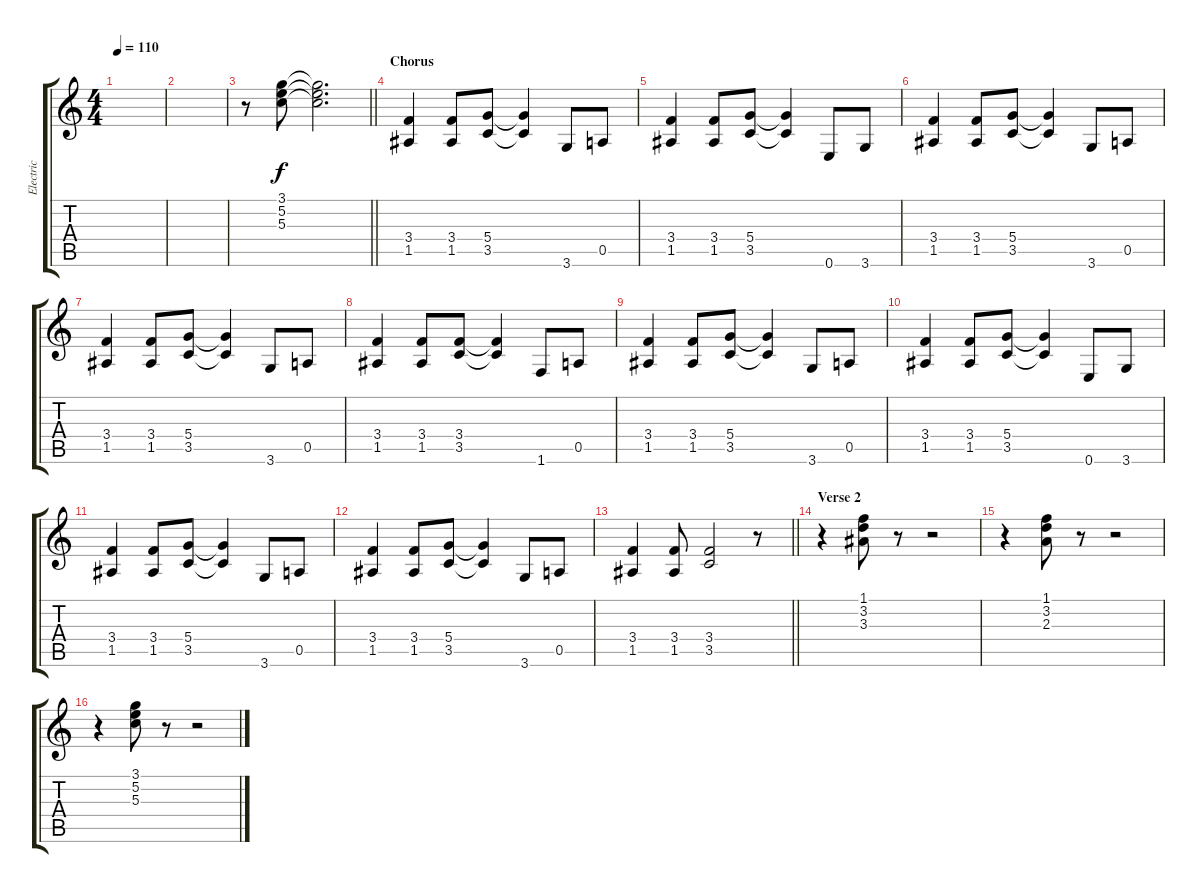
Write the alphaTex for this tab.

\track ("Electric" "Electric") {instrument overdrivenguitar}
\staff {score tabs}
\tuning (E4 B3 G3 D3 A2 E2) {hide}
\ts (4 4)
\tempo 110
\clef g2
\ks c
|
|
\barLineRight lightlight
r.8 (3.1 5.2 5.3).8 (3.1{t} 5.2{t} 5.3{t}).2{d} |
\section ("" "Chorus")
(3.4 1.5).4 (3.4 1.5).8 (5.4 3.5).8 (5.4{t} 3.5{t}).4 3.6.8 0.5.8 |
(3.4 1.5).4 (3.4 1.5).8 (5.4 3.5).8 (5.4{t} 3.5{t}).4 0.6.8 3.6.8 |
(3.4 1.5).4 (3.4 1.5).8 (5.4 3.5).8 (5.4{t} 3.5{t}).4 3.6.8 0.5.8 |
(3.4 1.5).4 (3.4 1.5).8 (5.4 3.5).8 (5.4{t} 3.5{t}).4 3.6.8 0.5.8 |
(3.4 1.5).4 (3.4 1.5).8 (3.4 3.5).8 (3.4{t} 3.5{t}).4 1.6.8 0.5.8 |
(3.4 1.5).4 (3.4 1.5).8 (5.4 3.5).8 (5.4{t} 3.5{t}).4 3.6.8 0.5.8 |
(3.4 1.5).4 (3.4 1.5).8 (5.4 3.5).8 (5.4{t} 3.5{t}).4 0.6.8 3.6.8 |
(3.4 1.5).4 (3.4 1.5).8 (5.4 3.5).8 (5.4{t} 3.5{t}).4 3.6.8 0.5.8 |
(3.4 1.5).4 (3.4 1.5).8 (5.4 3.5).8 (5.4{t} 3.5{t}).4 3.6.8 0.5.8 |
\barLineRight lightlight
(3.4 1.5).4 (3.4 1.5).8 (3.4 3.5).2 r.8 |
\section ("" "Verse 2")
r.4 (1.1 3.2 3.3).8 r.8 r.2 |
r.4 (1.1 3.2 2.3).8 r.8 r.2 |
r.4 (3.1 5.2 5.3).8 r.8 r.2
